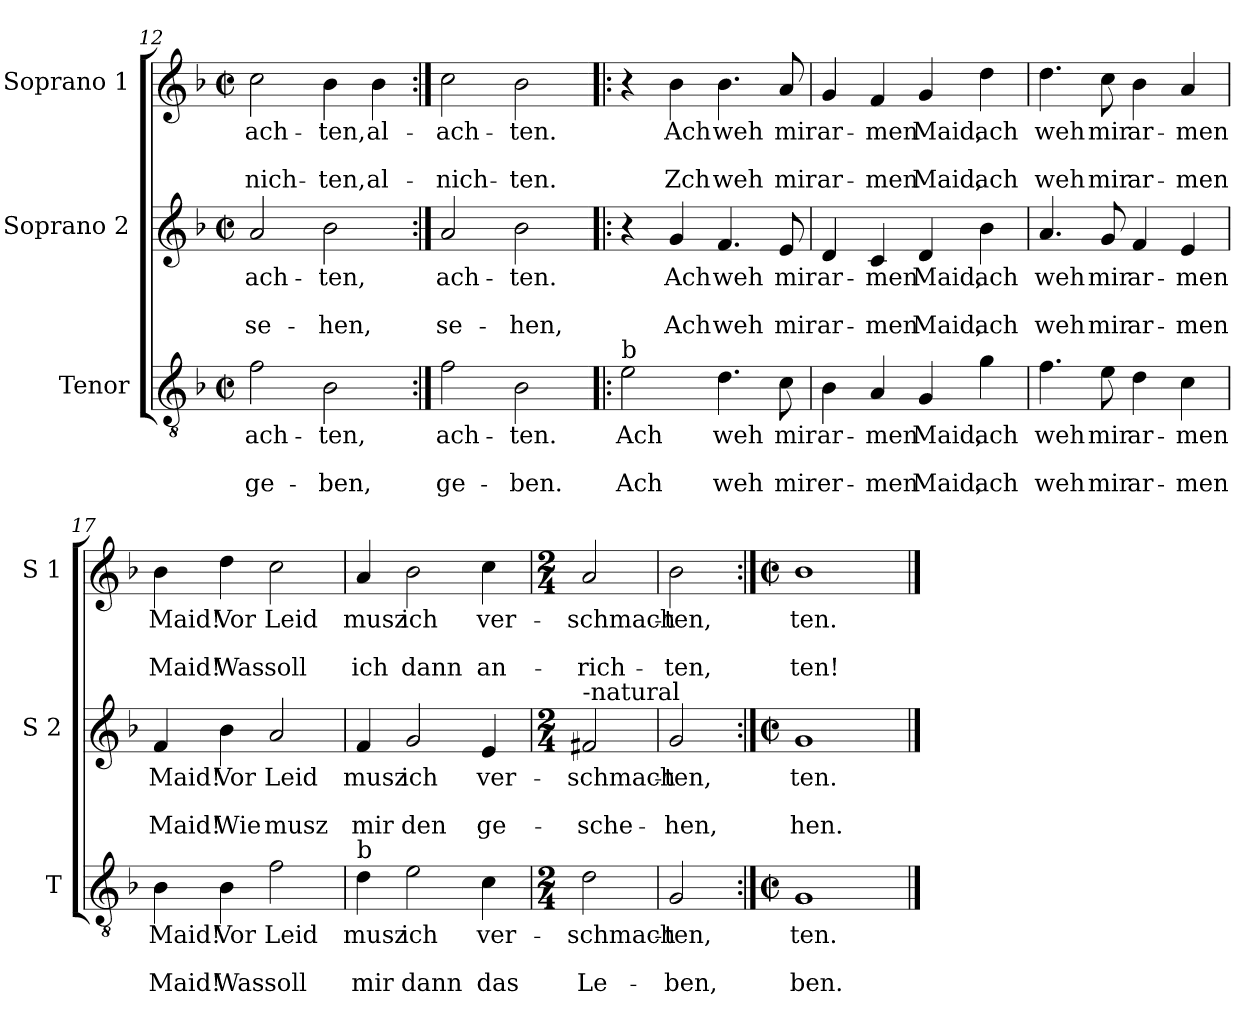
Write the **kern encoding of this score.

**kern	**text	**text	**text	**kern	**text	**text	**text	**kern	**text	**text	**text
*part3	*part3	*part3	*part3	*part2	*part2	*part2	*part2	*part1	*part1	*part1	*part1
*staff3	*staff3	*staff3	*staff3	*staff2	*staff2	*staff2	*staff2	*staff1	*staff1	*staff1	*staff1
*I"Tenor	*	*	*	*I"Soprano 2	*	*	*	*I"Soprano 1	*	*	*
*I'T	*	*	*	*I'S 2	*	*	*	*I'S 1	*	*	*
*clefGv2	*	*	*	*clefG2	*	*	*	*clefG2	*	*	*
*k[b-]	*	*	*	*k[b-]	*	*	*	*k[b-]	*	*	*
*F:	*	*	*	*F:	*	*	*	*F:	*	*	*
*M2/2	*	*	*	*M2/2	*	*	*	*M2/2	*	*	*
*met(c|)	*	*	*	*met(c|)	*	*	*	*met(c|)	*	*	*
=12	=12	=12	=12	=12	=12	=12	=12	=12	=12	=12	=12
!	!LO:LY:b	!	!LO:LY:b	!	!LO:LY:b	!	!LO:LY:b	!	!LO:LY:b	!	!LO:LY:b
2f\	ach-	.	ge-	2a/	ach-	.	se-	2cc\	ach-	.	-nich-
!	!LO:LY:b	!	!LO:LY:b	!	!LO:LY:b	!	!LO:LY:b	!	!LO:LY:b	!	!LO:LY:b
2B-\	-ten,	.	-ben,	2b-\	-ten,	.	-hen,	4b-\	-ten,	.	-ten,
!	!	!	!	!	!	!	!	!	!LO:LY:b	!	!LO:LY:b
.	.	.	.	.	.	.	.	4b-\	al-	.	al-
=13:|!	=13:|!	=13:|!	=13:|!	=13:|!	=13:|!	=13:|!	=13:|!	=13:|!	=13:|!	=13:|!	=13:|!
!	!LO:LY:b	!	!LO:LY:b	!	!LO:LY:b	!	!LO:LY:b	!	!LO:LY:b	!	!LO:LY:b
2f\	ach-	.	ge-	2a/	ach-	.	se-	2cc\	-ach-	.	-nich-
!	!LO:LY:b	!	!LO:LY:b	!	!LO:LY:b	!	!LO:LY:b	!	!LO:LY:b	!	!LO:LY:b
2B-\	-ten.	.	-ben.	2b-\	-ten.	.	-hen,	2b-\	-ten.	.	-ten.
=14!|:	=14!|:	=14!|:	=14!|:	=14!|:	=14!|:	=14!|:	=14!|:	=14!|:	=14!|:	=14!|:	=14!|:
!LO:TX:a:t=b	!	!	!	!	!	!	!	!	!	!	!
!	!LO:LY:b	!	!LO:LY:b	!	!	!	!	!	!	!	!
2e\	Ach	.	Ach	4r	.	.	.	4r	.	.	.
!	!	!	!	!	!LO:LY:b	!	!LO:LY:b	!	!LO:LY:b	!	!LO:LY:b
.	.	.	.	4g/	Ach	.	Ach	4b-\	Ach	.	Zch
!	!LO:LY:b	!	!LO:LY:b	!	!LO:LY:b	!	!LO:LY:b	!	!LO:LY:b	!	!LO:LY:b
4.d\	weh	.	weh	4.f/	weh	.	weh	4.b-\	weh	.	weh
!	!LO:LY:b	!	!LO:LY:b	!	!LO:LY:b	!	!LO:LY:b	!	!LO:LY:b	!	!LO:LY:b
8c\	mir	.	mir	8e/	mir	.	mir	8a/	mir	.	mir
=15	=15	=15	=15	=15	=15	=15	=15	=15	=15	=15	=15
!	!LO:LY:b	!	!LO:LY:b	!	!LO:LY:b	!	!LO:LY:b	!	!LO:LY:b	!	!LO:LY:b
4B-\	ar-	.	er-	4d/	ar-	.	ar-	4g/	ar-	.	ar-
!	!LO:LY:b	!	!LO:LY:b	!	!LO:LY:b	!	!LO:LY:b	!	!LO:LY:b	!	!LO:LY:b
4A/	-men	.	-men	4c/	-men	.	-men	4f/	-men	.	-men
!	!LO:LY:b	!	!LO:LY:b	!	!LO:LY:b	!	!LO:LY:b	!	!LO:LY:b	!	!LO:LY:b
4G/	Maid,	.	Maid,	4d/	Maid,	.	Maid,	4g/	Maid,	.	Maid,
!	!LO:LY:b	!	!LO:LY:b	!	!LO:LY:b	!	!LO:LY:b	!	!LO:LY:b	!	!LO:LY:b
4g\	ach	.	ach	4b-\	ach	.	ach	4dd\	ach	.	ach
!!LO:LB:g=z
=16	=16	=16	=16	=16	=16	=16	=16	=16	=16	=16	=16
!	!LO:LY:b	!	!LO:LY:b	!	!LO:LY:b	!	!LO:LY:b	!	!LO:LY:b	!	!LO:LY:b
4.f\	weh	.	weh	4.a/	weh	.	weh	4.dd\	weh	.	weh
!	!LO:LY:b	!	!LO:LY:b	!	!LO:LY:b	!	!LO:LY:b	!	!LO:LY:b	!	!LO:LY:b
8e\	mir	.	mir	8g/	mir	.	mir	8cc\	mir	.	mir
!	!LO:LY:b	!	!LO:LY:b	!	!LO:LY:b	!	!LO:LY:b	!	!LO:LY:b	!	!LO:LY:b
4d\	ar-	.	ar-	4f/	ar-	.	ar-	4b-\	ar-	.	ar-
!	!LO:LY:b	!	!LO:LY:b	!	!LO:LY:b	!	!LO:LY:b	!	!LO:LY:b	!	!LO:LY:b
4c\	-men	.	-men	4e/	-men	.	-men	4a/	-men	.	-men
=17	=17	=17	=17	=17	=17	=17	=17	=17	=17	=17	=17
!	!LO:LY:b	!	!LO:LY:b	!	!LO:LY:b	!	!LO:LY:b	!	!LO:LY:b	!	!LO:LY:b
4B-\	Maid!	.	Maid!	4f/	Maid!	.	Maid!	4b-\	Maid!	.	Maid!
!	!LO:LY:b	!	!LO:LY:b	!	!LO:LY:b	!	!LO:LY:b	!	!LO:LY:b	!	!LO:LY:b
4B-\	Vor	.	Was	4b-\	Vor	.	Wie	4dd\	Vor	.	Was
!	!LO:LY:b	!	!LO:LY:b	!	!LO:LY:b	!	!LO:LY:b	!	!LO:LY:b	!	!LO:LY:b
2f\	Leid	.	soll	2a/	Leid	.	musz	2cc\	Leid	.	soll
=18	=18	=18	=18	=18	=18	=18	=18	=18	=18	=18	=18
!LO:TX:a:t=b	!	!	!	!	!	!	!	!	!	!	!
!	!LO:LY:b	!	!LO:LY:b	!	!LO:LY:b	!	!LO:LY:b	!	!LO:LY:b	!	!LO:LY:b
4d\	musz	.	mir	4f/	musz	.	mir	4a/	musz	.	ich
!	!LO:LY:b	!	!LO:LY:b	!	!LO:LY:b	!	!LO:LY:b	!	!LO:LY:b	!	!LO:LY:b
2e\	ich	.	dann	2g/	ich	.	den	2b-\	ich	.	dann
!	!LO:LY:b	!	!LO:LY:b	!	!LO:LY:b	!	!LO:LY:b	!	!LO:LY:b	!	!LO:LY:b
4c\	ver-	.	das	4e/	ver-	.	ge-	4cc\	ver-	.	an-
=19	=19	=19	=19	=19	=19	=19	=19	=19	=19	=19	=19
*M2/4	*	*	*	*M2/4	*	*	*	*M2/4	*	*	*
!	!	!	!	!LO:TX:a:t=-natural	!	!	!	!	!	!	!
!	!LO:LY:b	!	!LO:LY:b	!	!LO:LY:b	!	!LO:LY:b	!	!LO:LY:b	!	!LO:LY:b
2d\	-schmach-	.	Le-	2f#X/	-schmach-	.	-sche-	2a/	-schmach-	.	-rich-
=20	=20	=20	=20	=20	=20	=20	=20	=20	=20	=20	=20
!	!LO:LY:b	!	!LO:LY:b	!	!LO:LY:b	!	!LO:LY:b	!	!LO:LY:b	!	!LO:LY:b
2G/	-ten,	.	-ben,	2g/	-ten,	.	-hen,	2b-\	-ten,	.	-ten,
=21:|!	=21:|!	=21:|!	=21:|!	=21:|!	=21:|!	=21:|!	=21:|!	=21:|!	=21:|!	=21:|!	=21:|!
*M2/2	*	*	*	*M2/2	*	*	*	*M2/2	*	*	*
*met(c|)	*	*	*	*met(c|)	*	*	*	*met(c|)	*	*	*
!	!LO:LY:b	!	!LO:LY:b	!	!LO:LY:b	!	!LO:LY:b	!	!LO:LY:b	!	!LO:LY:b
1G	ten.	.	ben.	1g	ten.	.	hen.	1b-	ten.	.	ten!
==	==	==	==	==	==	==	==	==	==	==	==
*-	*-	*-	*-	*-	*-	*-	*-	*-	*-	*-	*-
